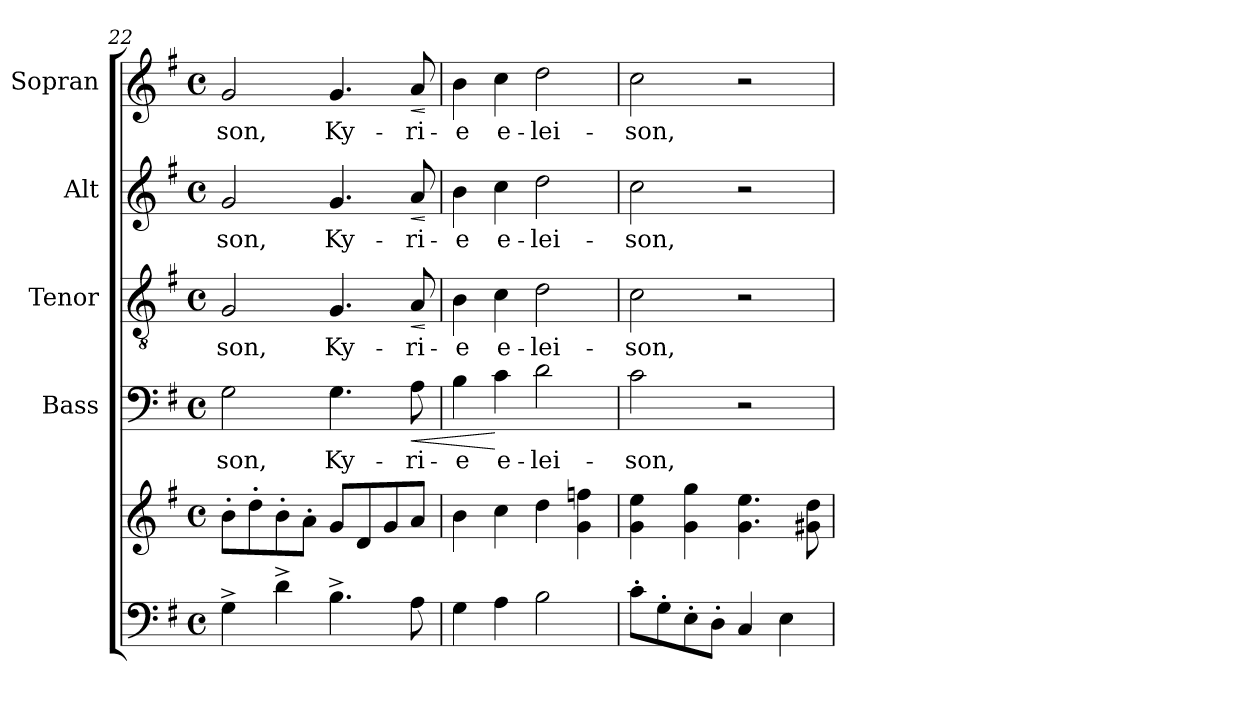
**kern	**kern	**kern	**text	**dynam	**kern	**text	**dynam	**kern	**text	**dynam	**kern	**text	**dynam
*part5	*part5	*part4	*part4	*part4	*part3	*part3	*part3	*part2	*part2	*part2	*part1	*part1	*part1
*staff6	*staff5	*staff4	*staff4	*staff4	*staff3	*staff3	*staff3	*staff2	*staff2	*staff2	*staff1	*staff1	*staff1
*	*	*I"Bass	*	*	*I"Tenor	*	*	*I"Alt	*	*	*I"Sopran	*	*
*	*	*I'B.	*	*	*I'T.	*	*	*I'A.	*	*	*I'S.	*	*
*clefF4	*clefG2	*clefF4	*	*	*clefGv2	*	*	*clefG2	*	*	*clefG2	*	*
*k[f#]	*k[f#]	*k[f#]	*	*	*k[f#]	*	*	*k[f#]	*	*	*k[f#]	*	*
*G:	*G:	*G:	*	*	*G:	*	*	*G:	*	*	*G:	*	*
*M4/4	*M4/4	*M4/4	*	*	*M4/4	*	*	*M4/4	*	*	*M4/4	*	*
*met(c)	*met(c)	*met(c)	*	*	*met(c)	*	*	*met(c)	*	*	*met(c)	*	*
=22	=22	=22	=22	=22	=22	=22	=22	=22	=22	=22	=22	=22	=22
!	!	!	!LO:LY:b	!	!	!LO:LY:b	!	!	!LO:LY:b	!	!	!LO:LY:b	!
4G^>\	8b'>\L	2G\	-son,	.	2G/	-son,	.	2g/	-son,	.	2g/	-son,	.
.	8dd'>\	.	.	.	.	.	.	.	.	.	.	.	.
4d^>\	8b'>\	.	.	.	.	.	.	.	.	.	.	.	.
.	8a'>\J	.	.	.	.	.	.	.	.	.	.	.	.
!	!	!	!LO:LY:b	!	!	!LO:LY:b	!	!	!LO:LY:b	!	!	!LO:LY:b	!
4.B^>\	8g/L	4.G\	Ky-	.	4.G/	Ky-	.	4.g/	Ky-	.	4.g/	Ky-	.
.	8d/	.	.	.	.	.	.	.	.	.	.	.	.
.	8g/	.	.	.	.	.	.	.	.	.	.	.	.
!	!	!	!LO:LY:b	!LO:HP:b	!	!LO:LY:b	!LO:HP:b	!	!LO:LY:b	!LO:HP:b	!	!LO:LY:b	!LO:HP:b
8A\	8a/J	8A\	-ri-	<	8A/	-ri-	<	8a/	-ri-	<	8a/	-ri-	<
.	.	.	.	.	.	.	[	.	.	[	.	.	[
=23	=23	=23	=23	=23	=23	=23	=23	=23	=23	=23	=23	=23	=23
!	!	!	!LO:LY:b	!	!	!LO:LY:b	!	!	!LO:LY:b	!	!	!LO:LY:b	!
4G\	4b\	4B\	-e	.	4B\	-e	.	4b\	-e	.	4b\	-e	.
!	!	!	!LO:LY:b	!	!	!LO:LY:b	!	!	!LO:LY:b	!	!	!LO:LY:b	!
4A\	4cc\	4c\	e-	[	4c\	e-	.	4cc\	e-	.	4cc\	e-	.
!	!	!	!LO:LY:b	!	!	!LO:LY:b	!	!	!LO:LY:b	!	!	!LO:LY:b	!
2B\	4dd\	2d\	-lei-	.	2d\	-lei-	.	2dd\	-lei-	.	2dd\	-lei-	.
.	4g\ 4ffn\	.	.	.	.	.	.	.	.	.	.	.	.
=24	=24	=24	=24	=24	=24	=24	=24	=24	=24	=24	=24	=24	=24
!	!	!	!LO:LY:b	!	!	!LO:LY:b	!	!	!LO:LY:b	!	!	!LO:LY:b	!
8c'>\L	4g\ 4ee\	2c\	-son,	.	2c\	-son,	.	2cc\	-son,	.	2cc\	-son,	.
8G'>\	.	.	.	.	.	.	.	.	.	.	.	.	.
8E'>\	4g\ 4gg\	.	.	.	.	.	.	.	.	.	.	.	.
8D'>\J	.	.	.	.	.	.	.	.	.	.	.	.	.
4C/	4.g\ 4.ee\	2r	.	.	2r	.	.	2r	.	.	2r	.	.
4E\	.	.	.	.	.	.	.	.	.	.	.	.	.
.	8g#X\ 8dd\	.	.	.	.	.	.	.	.	.	.	.	.
=	=	=	=	=	=	=	=	=	=	=	=	=	=
*-	*-	*-	*-	*-	*-	*-	*-	*-	*-	*-	*-	*-	*-
